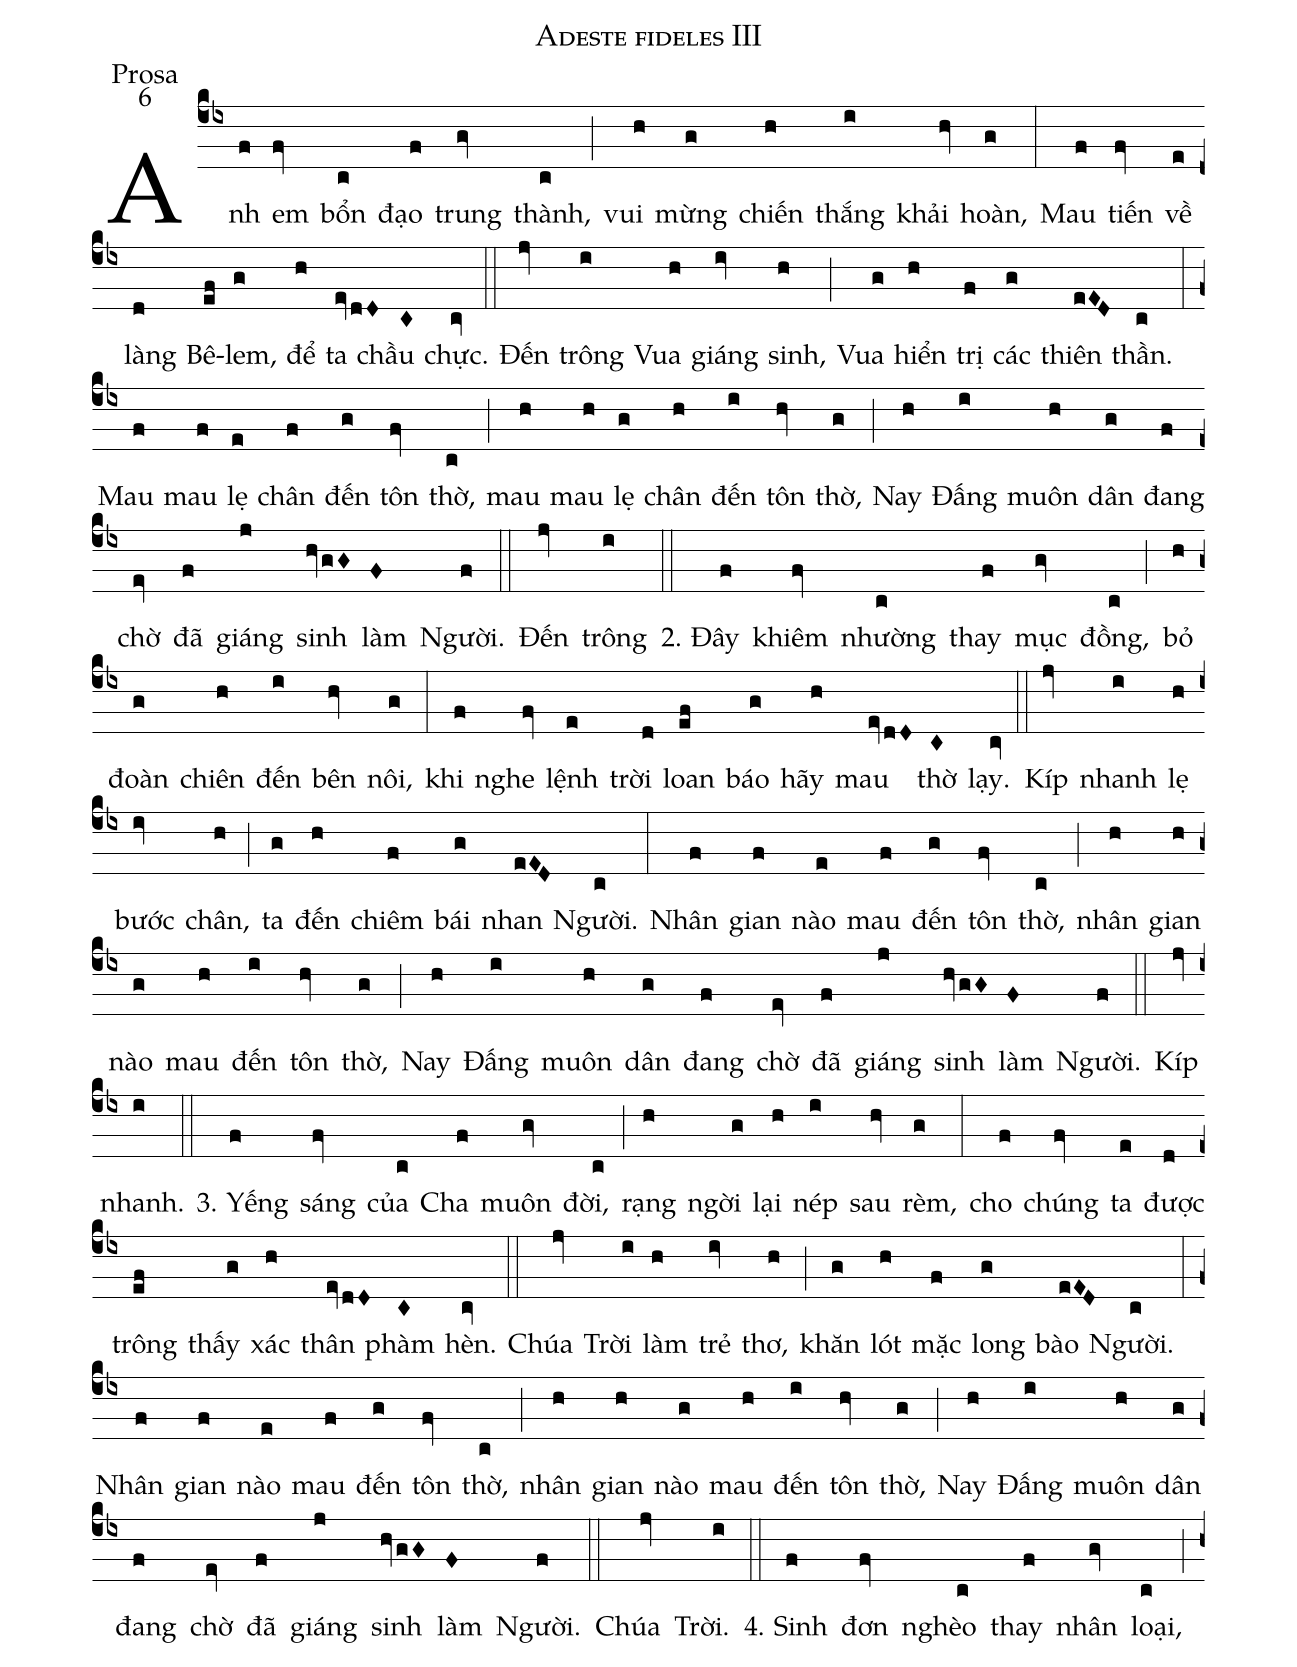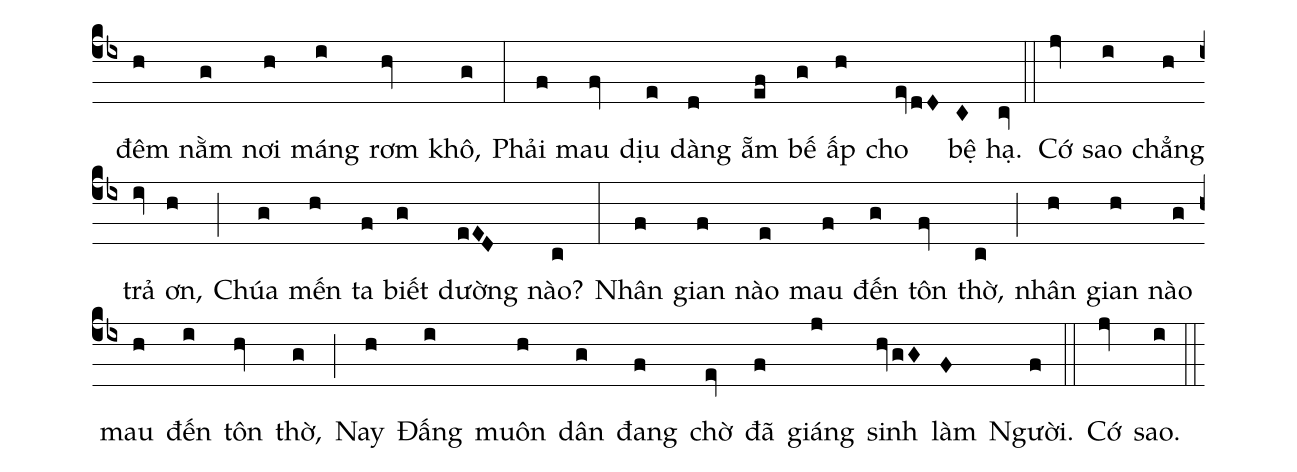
name:Adeste fideles III;
office-part:Prosa;
mode:6;
%%
initial-style: 1;
centering-scheme: english;
%%
(cb4)Anh(f) em(fv) bổn(c) đạo(f) trung(gv) thành,(c) (;)
vui(h) mừng(g) chiến(h) thắng(i) khải(hv) hoàn,(g) (:)
Mau(f) tiến(fv) về(e) làng(d) Bê-(ef)lem,(g) để(h) ta(evdD) chầu(C) chực.(cv) (::)Đến(jv) trông(i) Vua(h) giáng(iv) sinh,(h) (;) Vua(g) hiển(h) trị(f) các(g) thiên(eED) thần.(c) (:)
Mau(f) mau(f) lẹ(e) chân(f) đến(g) tôn(fv) thờ,(c) (;) mau(h) mau(h) lẹ(g) chân(h) đến(i) tôn(hv) thờ,(g) (;) Nay(h) Đấng(i) muôn(h) dân(g) đang(f) chờ(ev) đã(f) giáng(j) sinh(hvgG) làm(F) Người.(f) (::)

Đến(jv) trông(i) (::)

2.  Đây(f) khiêm(fv) nhường(c) thay(f) mục(gv) đồng,(c) (;) bỏ(h) đoàn(g) chiên(h) đến(i) bên(hv) nôi,(g) (:) khi(f) nghe(fv) lệnh(e) trời(d) loan(ef) báo(g) hãy(h) mau(evdD) thờ(C) lạy.(cv) (::)

Kíp(jv) nhanh(i) lẹ(h) bước(iv) chân,(h) (;) ta(g) đến(h) chiêm(f) bái(g) nhan(eED) Người.(c) (:)
Nhân(f) gian(f) nào(e) mau(f) đến(g) tôn(fv) thờ,(c) (;) nhân(h) gian(h) nào(g) mau(h) đến(i) tôn(hv) thờ,(g) (;) Nay(h) Đấng(i) muôn(h) dân(g) đang(f) chờ(ev) đã(f) giáng(j) sinh(hvgG) làm(F) Người.(f) (::)

Kíp(jv) nhanh.(i) (::)

3. Yếng(f) sáng(fv) của(c) Cha(f) muôn(gv) đời,(c) (;) rạng(h) ngời(g) lại(h) nép(i) sau(hv) rèm,(g) (:) cho(f) chúng(fv) ta(e) được(d) trông(ef) thấy(g) xác(h) thân(evdD) phàm(C) hèn.(cv) (::)Chúa(jv) Trời(i) làm(h) trẻ(iv) thơ,(h) (;) khăn(g) lót(h) mặc(f) long(g) bào(eED) Người.(c) (:) Nhân(f) gian(f) nào(e) mau(f) đến(g) tôn(fv) thờ,(c) (;) nhân(h) gian(h) nào(g) mau(h) đến(i) tôn(hv) thờ,(g) (;) Nay(h) Đấng(i) muôn(h) dân(g) đang(f) chờ(ev) đã(f) giáng(j) sinh(hvgG) làm(F) Người.(f) (::)

Chúa(jv) Trời.(i) (::)

4. Sinh(f) đơn(fv) nghèo(c) thay(f) nhân(gv) loại,(c) (;) đêm(h) nằm(g) nơi(h) máng(i) rơm(hv) khô,(g) (:) Phải(f) mau(fv) dịu(e) dàng(d) ẵm(ef) bế(g) ấp(h) cho(evdD) bệ(C) hạ.(cv) (::)Cớ(jv) sao(i) chẳng(h) trả(iv) ơn,(h) (;) Chúa(g) mến(h) ta(f) biết(g) dường(eED) nào?(c) (:) Nhân(f) gian(f) nào(e) mau(f) đến(g) tôn(fv) thờ,(c) (;) nhân(h) gian(h) nào(g) mau(h) đến(i) tôn(hv) thờ,(g) (;) Nay(h) Đấng(i) muôn(h) dân(g) đang(f) chờ(ev) đã(f) giáng(j) sinh(hvgG) làm(F) Người.(f) (::) Cớ(jv) sao.(i) (::)
